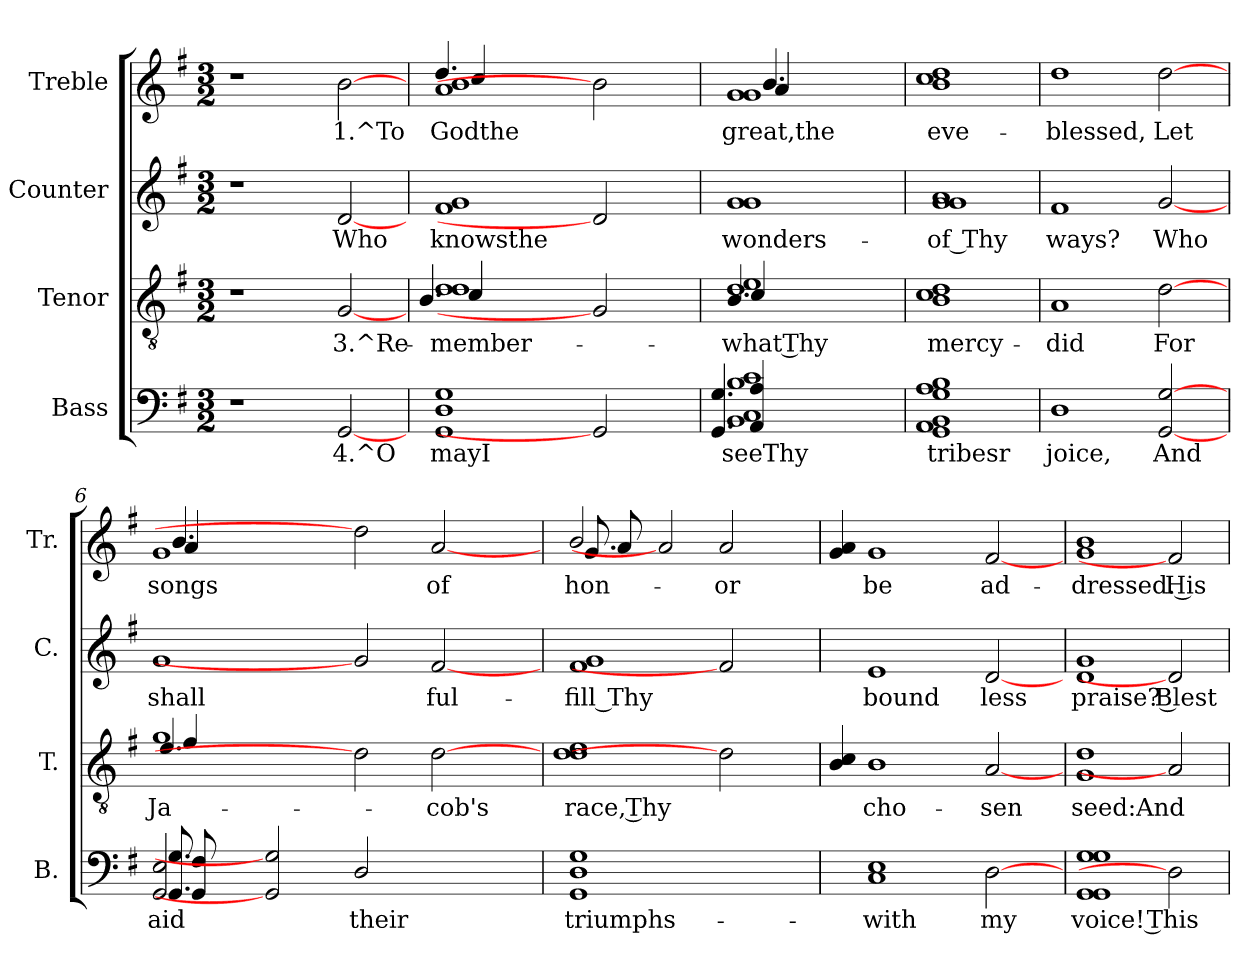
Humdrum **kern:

**kern	**text	**kern	**text	**kern	**text	**kern	**text
*part4	*part4	*part3	*part3	*part2	*part2	*part1	*part1
*staff4	*staff4	*staff3	*staff3	*staff2	*staff2	*staff1	*staff1
*I"Bass	*	*I"Tenor	*	*I"Counter	*	*I"Treble	*
*I'B.	*	*I'T.	*	*I'C.	*	*I'Tr.	*
!!LO:PB:g=z
*stria5	*	*stria5	*	*stria5	*	*stria5	*
*clefF4	*	*clefGv2	*	*clefG2	*	*clefG2	*
*k[f#]	*	*k[f#]	*	*k[f#]	*	*k[f#]	*
*G:	*	*G:	*	*G:	*	*G:	*
*M3/2	*	*M3/2	*	*M3/2	*	*M3/2	*
=1	=1	=1	=1	=1	=1	=1	=1
1r	.	1r	.	1r	.	1r	.
!	!LO:LY:b:rj	!	!LO:LY:b:rj	!	!LO:LY:b	!	!LO:LY:b:rj
[2GG	4.^O	[2G	3.^Re-	[2d<	Who	[2b	1.^To
=2	=2	=2	=2	=2	=2	=2	=2
!	!LO:LY:b:rj	!	!LO:LY:b:rj	!	!LO:LY:b	!	!LO:LY:b:rj
*	*	*^	*	*	*	*^	*
*	*	*	*^	*	*	*	*	*^	*
1G 1GG 1D	mayI	(>1d 1d	4.B/)	4c/	-member-	1g 1f#	knowsthe	(>1b 1a	4.dd/)	4cc/	Godthe
.	.	.	.	1ryy	.	.	.	.	.	1ryy	.
.	.	.	1ryy	.	.	.	.	.	1ryy	.	.
2GG]	.	2G]	.	.	.	2d]	.	2b]	.	.	.
.	.	.	.	4ryy	.	.	.	.	.	4ryy	.
.	.	.	8ryy	.	.	.	.	.	8ryy	.	.
=3	=3	=3	=3	=3	=3	=3	=3	=3	=3	=3	=3
*^	*	*	*	*	*	*	*	*	*	*	*
*	*^	*	*	*	*	*	*	*	*	*	*	*
!	!	!	!LO:LY:b:rj	!	!	!	!LO:LY:b:rj	!	!LO:LY:b	!	!	!	!LO:LY:b:rj
(>1c 1B 1BB 1C	4.G/ 4.GG/)	4A/ 4AA/	seeThy	(>1d 1e	4.B/)	4c/	-what Thy	1g 1g	wonders-	(>1g 1g	4.b/)	4a/	great,the
.	.	2.ryy	.	.	.	2.ryy	.	.	.	.	.	2.ryy	.
.	2ryy	.	.	.	2ryy	.	.	.	.	.	2ryy	.	.
.	8ryy	.	.	.	8ryy	.	.	.	.	.	8ryy	.	.
*	*v	*v	*	*	*	*	*	*	*	*	*v	*v	*
*	*	*	*	*v	*v	*	*	*	*	*	*
=4	=4	=4	=4	=4	=4	=4	=4	=4	=4	=4
!	!	!LO:LY:b:rj	!	!	!LO:LY:b:rj	!	!LO:LY:b	!	!	!LO:LY:b:rj
*v	*v	*	*	*	*	*	*	*v	*v	*
*	*	*v	*v	*	*	*	*	*
(>1B 1A 1G 1BB 1AA 1GG	tribesr	(>1d 1c 1B	mercy-	(<1a 1g 1g	-of Thy	(>1cc 1b 1dd	eve-
=5	=5	=5	=5	=5	=5	=5	=5
!	!LO:LY:b:rj	!	!LO:LY:b:rj	!	!LO:LY:b	!	!LO:LY:b:rj
1D	joice,	1A	-did	1f#	ways?	1dd	-blessed,
!	!LO:LY:b:rj	!	!LO:LY:b:rj	!	!LO:LY:b	!	!LO:LY:b:rj
[2G [2GG	And	[2d	For	[2g	Who	[2dd	Let
=6	=6	=6	=6	=6	=6	=6	=6
*^	*	*	*	*	*	*	*
*	*^	*	*	*	*	*	*	*
!	!	!	!LO:LY:b:rj	!	!LO:LY:b:rj	!	!LO:LY:b	!	!LO:LY:b:rj
*	*	*	*	*^	*	*	*	*^	*
*	*	*	*	*	*^	*	*	*	*	*^	*
(>2E/ 2GG/	8.G/ 8.GG/)	8F#/ 8GG/	aid	(>1g	4.e/)	4f#/	Ja-	1g	shall	(>1g	4.b/)	4a/	songs
.	.	2ryy	.	.	.	.	.	.	.	.	.	.	.
.	2ryy	.	.	.	.	.	.	.	.	.	.	.	.
.	.	.	.	.	.	1..ryy	.	.	.	.	.	1..ryy	.
.	.	.	.	.	1ryy	.	.	.	.	.	1ryy	.	.
2G] 2GG]	.	.	.	.	.	.	.	.	.	.	.	.	.
.	.	1ryy	.	.	.	.	.	.	.	.	.	.	.
.	1ryy	.	.	.	.	.	.	.	.	.	.	.	.
!	!	!	!LO:LY:b:rj	!	!	!	!	!	!	!	!	!	!
2D/	.	.	their	2d]	.	.	.	2g]	.	2dd]	.	.	.
.	.	.	.	.	2ryy	.	.	.	.	.	2ryy	.	.
!	!	!	!	!	!	!	!LO:LY:b:rj	!	!LO:LY:b	!	!	!	!LO:LY:b:rj
2ryy	.	.	.	[2d	.	.	-cob's	[2f#	ful-	[2a	.	.	of
.	.	4.ryy	.	.	.	.	.	.	.	.	.	.	.
.	4ryy	.	.	.	.	.	.	.	.	.	.	.	.
.	.	.	.	.	8ryy	.	.	.	.	.	8ryy	.	.
.	16ryy	.	.	.	.	.	.	.	.	.	.	.	.
*	*v	*v	*	*	*	*	*	*	*	*	*	*	*
*	*	*	*v	*v	*v	*	*	*	*	*	*	*
=7	=7	=7	=7	=7	=7	=7	=7	=7	=7	=7
!	!	!LO:LY:b:rj	!	!LO:LY:b:rj	!	!LO:LY:b	!	!	!	!LO:LY:b:rj
*v	*v	*	*	*	*	*	*	*	*	*
1G 1GG 1D	triumphs-	(>1e 1d 1d	race, Thy	1g 1f#	-fill Thy	(<2b/	8.g/)	8a/	hon-
.	.	.	.	.	.	.	.	1ryy	.
.	.	.	.	.	.	.	1ryy	.	.
.	.	.	.	.	.	2a]	.	.	.
!	!	!	!	!	!	!	!	!	!LO:LY:b:rj
2ryy	.	2d]	.	2f#]	.	2a/	.	.	-or
.	.	.	.	.	.	.	.	4.ryy	.
.	.	.	.	.	.	.	4ryy	.	.
.	.	.	.	.	.	.	16ryy	.	.
*	*	*	*	*	*	*	*v	*v	*
=8	=8	=8	=8	=8	=8	=8	=8	=8
!	!LO:LY:b:rj	!	!LO:LY:b:rj	!	!LO:LY:b	!	!	!LO:LY:b:rj
*	*	*^	*	*	*	*	*	*
(<1E 1C	-with	1B	4c/ 4B/	cho-	1e	bound	1g	4a/ 4g/	be
.	.	.	1ryy	.	.	.	.	1ryy	.
!	!LO:LY:b:rj	!	!	!LO:LY:b:rj	!	!LO:LY:b	!	!	!LO:LY:b:rj
[2D	my	[2A	.	-sen	[2d	less	[2f#	.	ad-
.	.	.	4ryy	.	.	.	.	4ryy	.
=9	=9	=9	=9	=9	=9	=9	=9	=9	=9
!	!LO:LY:b:rj	!	!	!LO:LY:b:rj	!	!LO:LY:b	!	!	!LO:LY:b:rj
*	*	*v	*v	*	*	*	*v	*v	*
1G 1GG 1GG 1G	voice! This	1G 1d	seed:And	1d 1g	praise? Blest	1g 1b	-dressed. His
2D]	.	2A]	.	2d]	.	2f#]	.
=	=	=	=	=	=	=	=
*-	*-	*-	*-	*-	*-	*-	*-
